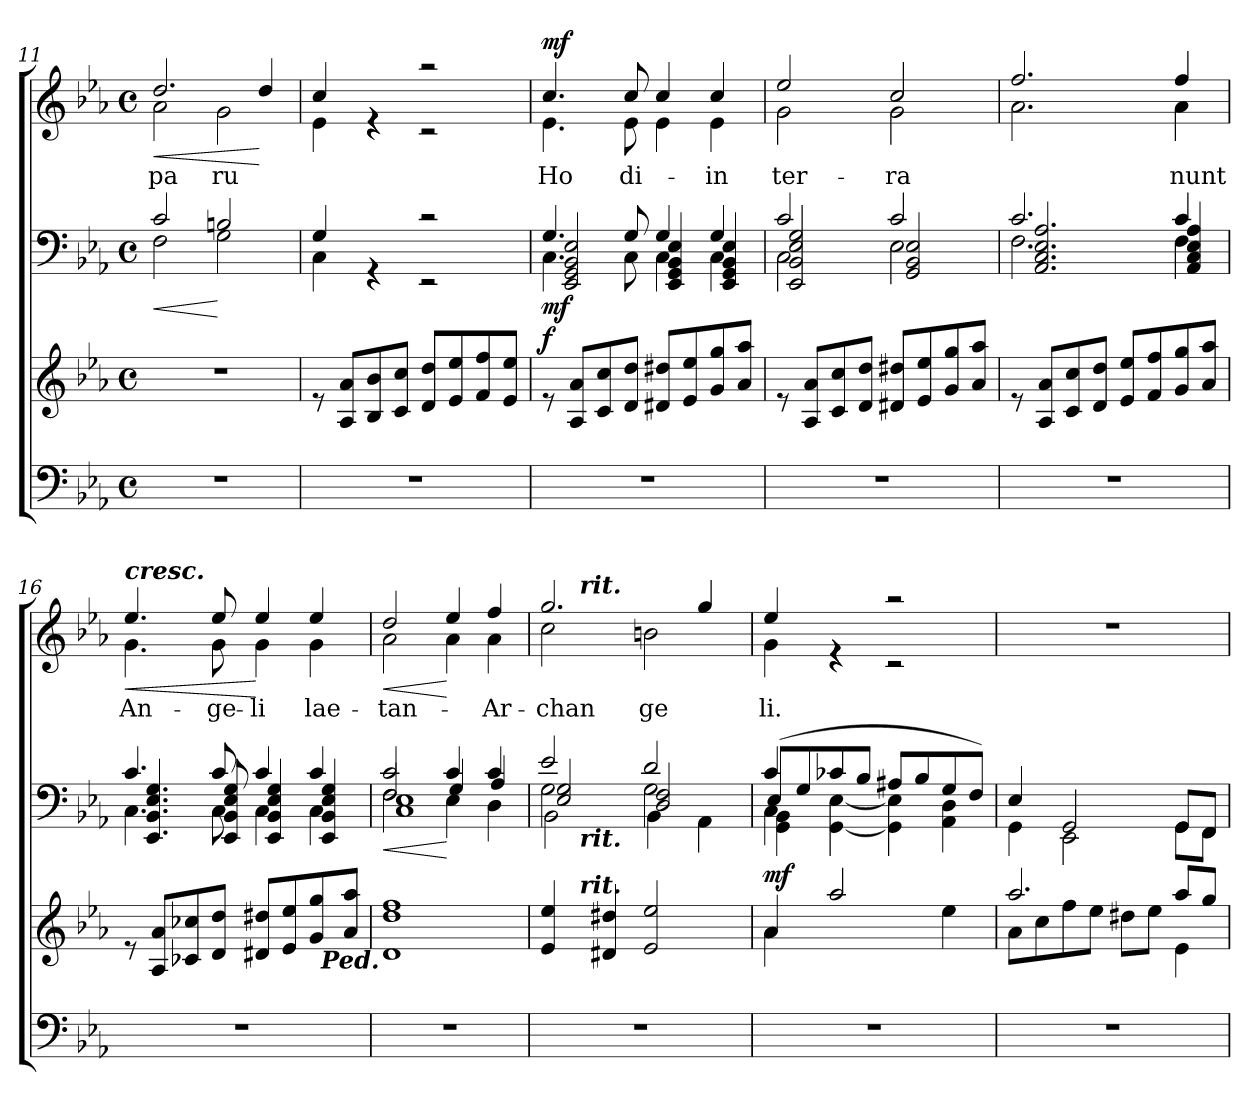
**kern	**kern	**dynam	**kern	**dynam	**kern	**text	**dynam
*part4	*part3	*part3	*part2	*part2	*part1	*part1	*part1
*staff4	*staff3	*staff3	*staff2	*staff2	*staff1	*staff1	*staff1
*clefF4	*clefG2	*	*clefF4	*	*clefG2	*	*
*k[b-e-a-]	*k[b-e-a-]	*	*k[b-e-a-]	*	*k[b-e-a-]	*	*
*E-:	*E-:	*	*E-:	*	*E-:	*	*
*M4/4	*M4/4	*	*M4/4	*	*M4/4	*	*
*met(c)	*met(c)	*	*met(c)	*	*met(c)	*	*
=11	=11	=11	=11	=11	=11	=11	=11
!	!	!	!	!LO:HP:b	!	!LO:LY:b	!LO:HP:b
*	*	*	*^	*	*^	*	*
1r	1r	.	2c/	2F\	<	2.dd/	2a-\	-pa	<
!	!	!	!	!	!	!	!	!LO:LY:b	!
.	.	.	2Bn/	2G\	[	.	2g\	ru	.
.	.	.	.	.	.	4dd/	.	.	[
=12	=12	=12	=12	=12	=12	=12	=12	=12	=12
!	!	!	!	!	!	!	!	!LO:LY:b	!
1r	8re	.	4G/	4C\	.	4cc/	4e-\	.	.
.	8A-/ 8a-/L	.	.	.	.	.	.	.	.
.	8B-/ 8b-/	.	4rGG	4rGG	.	4re	4re	.	.
.	8c/ 8cc/J	.	.	.	.	.	.	.	.
.	8d/ 8dd/L	.	2rc	2rEE	.	2raa	2rc	.	.
.	8e-/ 8ee-/	.	.	.	.	.	.	.	.
.	8f/ 8ff/	.	.	.	.	.	.	.	.
.	8e-/ 8ee-/J	.	.	.	.	.	.	.	.
!!LO:LB:g=z	!!
=13	=13	=13	=13	=13	=13	=13	=13	=13	=13
*	*	*	*	*^	*	*	*	*	*
!	!	!LO:DY:a	!	!	!	!LO:DY:b	!	!	!LO:LY:b	!LO:DY:a
1r	8re	f	4.G/	4.C\	2EE-/ 2GG/ 2BB-/ 2E-/	mf	4.cc/	4.e-\	Ho	mf
.	8A-/ 8a-/L	.	.	.	.	.	.	.	.	.
.	8c/ 8cc/	.	.	.	.	.	.	.	.	.
!	!	!	!	!	!	!	!	!	!LO:LY:b	!
.	8d/ 8dd/J	.	8G/	8C\	.	.	8cc/	8e-\	di-	.
!	!	!	!	!	!	!	!	!	!LO:LY:b	!
.	8d#X/ 8dd#X/L	.	4G/	4C\	4EE-/ 4GG/ 4BB-/ 4E-/	.	4cc/	4e-\	.	.
.	8e-/ 8ee-/	.	.	.	.	.	.	.	.	.
!	!	!	!	!	!	!	!	!	!LO:LY:b	!
.	8g/ 8gg/	.	4G/	4C\	4EE-/ 4GG/ 4BB-/ 4E-/	.	4cc/	4e-\	in	.
.	8a-/ 8aa-/J	.	.	.	.	.	.	.	.	.
=14	=14	=14	=14	=14	=14	=14	=14	=14	=14	=14
!	!	!	!	!	!	!	!	!	!LO:LY:b	!
1r	8re	.	2c/	2C\	2EE-/ 2BB-/ 2E-/ 2G/	.	2ee-/	2g\	ter-	.
.	8A-/ 8a-/L	.	.	.	.	.	.	.	.	.
.	8c/ 8cc/	.	.	.	.	.	.	.	.	.
.	8d/ 8dd/J	.	.	.	.	.	.	.	.	.
!	!	!	!	!	!	!	!	!	!LO:LY:b	!
.	8d#X/ 8dd#X/L	.	2c/	2E-\	2GG/ 2BB-/ 2E-/	.	2cc/	2g\	-ra	.
.	8e-/ 8ee-/	.	.	.	.	.	.	.	.	.
.	8g/ 8gg/	.	.	.	.	.	.	.	.	.
.	8a-/ 8aa-/J	.	.	.	.	.	.	.	.	.
=15	=15	=15	=15	=15	=15	=15	=15	=15	=15	=15
!	!	!	!	!	!	!	!	!	!LO:LY:b	!
1r	8re	.	2.c/	2.F\	2.AA-/ 2.C/ 2.E-/ 2.A-/	.	2.ff/	2.a-\	.	.
.	8A-/ 8a-/L	.	.	.	.	.	.	.	.	.
.	8c/ 8cc/	.	.	.	.	.	.	.	.	.
.	8d/ 8dd/J	.	.	.	.	.	.	.	.	.
.	8e-/ 8ee-/L	.	.	.	.	.	.	.	.	.
.	8f/ 8ff/	.	.	.	.	.	.	.	.	.
!	!	!	!	!	!	!	!	!	!LO:LY:b	!
.	8g/ 8gg/	.	4c/	4F\	4AA-/ 4C/ 4E-/ 4A-/	.	4ff/	4a-\	-nunt	.
.	8a-/ 8aa-/J	.	.	.	.	.	.	.	.	.
!!LO:PB:g=z	!!
=16	=16	=16	=16	=16	=16	=16	=16	=16	=16	=16
!	!	!	!	!	!	!	!LO:TX:a:Bi:t=cresc.	!	!	!
!	!	!	!	!	!	!	!	!	!LO:LY:b	!LO:HP:b
*	*^	*	*	*	*	*	*	*	*	*
1r	8re	2ryy	.	4.c/	4.C\	4.EE-/ 4.BB-/ 4.E-/ 4.G/	.	4.ee-/	4.g\	-An-	<
.	8A-/ 8a-/L	.	.	.	.	.	.	.	.	.	.
.	8c-X/ 8cc-X/	.	.	.	.	.	.	.	.	.	.
!	!	!	!	!	!	!	!	!	!	!LO:LY:b	!
.	8d/ 8dd/J	.	.	8c/	8C\	8EE-/ 8BB-/ 8E-/ 8G/	.	8ee-/	8g\	-ge-	.
!	!	!	!	!	!	!	!	!	!	!LO:LY:b	!
.	8d#X/ 8dd#X/L	4ryy	.	4c/	4C\	4EE-/ 4BB-/ 4E-/ 4G/	.	4ee-/	4g\	-li	[
.	8e-/ 8ee-/	.	.	.	.	.	.	.	.	.	.
!	!	!	!	!	!	!	!	!	!	!LO:LY:b	!
.	8g/ 8gg/	32ryy	.	4c/	4C\	4EE-/ 4BB-/ 4E-/ 4G/	.	4ee-/	4g\	lae-	.
!	!	!LO:TX:b:Bi:t=Ped.	!	!	!	!	!	!	!	!	!
.	.	8..ryy	.	.	.	.	.	.	.	.	.
.	8a-/ 8aa-/J	.	.	.	.	.	.	.	.	.	.
*	*	*	*	*v	*v	*v	*	*	*	*	*
=17	=17	=17	=17	=17	=17	=17	=17	=17	=17
!	!	!	!	!	!LO:HP:b	!	!	!LO:LY:b	!LO:HP:b
*	*	*	*	*^	*	*	*	*	*
*	*	*	*	*	*^	*	*	*	*	*
*	*v	*v	*	*	*	*^	*	*	*	*	*
1r	1d 1dd 1ff	.	2c/	2F\	2F/	1C 1E-	<	2dd/	2a-\	tan-	<
!	!	!	!	!	!	!	!	!	!	!LO:LY:b	!
.	.	.	4c/	4E-\	4G/	.	[	4ee-/	4a-\	.	[
!	!	!	!	!	!	!	!	!	!	!LO:LY:b	!
.	.	.	4c/	4D\	4A-/	.	.	4ff/	4a-\	Ar-	.
*	*	*	*v	*v	*v	*v	*	*	*	*	*
*	*	*	*	*	*v	*v	*	*
=18	=18	=18	=18	=18	=18	=18	=18
*	*	*	*	*	*MM88	*	*
*	*	*	*^	*	*^	*	*
*	*	*	*	*^	*	*	*	*	*
*	*	*	*	*	*^	*	*	*	*	*
!	!	!	!	!	!	!	!	!	!	!LO:LY:b	!
*	*^	*	*	*	*	*^	*	*	*^	*	*
1r	4e-/ 4ee-/	8ryy	.	2e-/	2G\	2E-/ 2G/	2BB-\	8ryy	.	2.gg/	2cc\	8ryy	-chan	.
.	.	32ryy	.	.	.	.	.	32ryy	.	.	.	32ryy	.	.
!	!	!	!	!	!	!	!	!	!	!	!	!LO:TX:a:Bi:t=rit.	!	!
!	!	!	!	!	!	!	!	!LO:TX:b:Bi:t=rit.	!	!	!	!	!	!
!	!	!LO:TX:a:Bi:t=rit.	!	!	!	!	!	!	!	!	!	!	!	!
.	.	2ryy	.	.	.	.	.	2ryy	.	.	.	2ryy	.	.
.	4d#X/ 4dd#X/	.	.	.	.	.	.	.	.	.	.	.	.	.
!	!	!	!	!	!	!	!	!	!	!	!	!	!LO:LY:b	!
.	2e-/ 2ee-/	.	.	2d/	2G\	2D/ 2F/	4BB-\	.	.	.	2bn\	.	ge	.
.	.	4ryy	.	.	.	.	.	4ryy	.	.	.	4ryy	.	.
.	.	.	.	.	.	.	4AA-\	.	.	4gg/	.	.	.	.
.	.	16.ryy	.	.	.	.	.	16.ryy	.	.	.	16.ryy	.	.
*	*	*	*	*v	*v	*v	*v	*v	*	*	*	*	*	*
*	*	*	*	*	*	*v	*v	*v	*	*
=19	=19	=19	=19	=19	=19	=19	=19	=19
*	*	*	*	*	*	*MM95	*	*
*	*	*	*	*^	*	*^	*	*
*	*	*	*	*	*^	*	*	*^	*	*
*	*	*	*	*	*	*^	*	*	*	*	*	*
*	*	*	*	*	*	*	*^	*	*	*	*	*	*
!	!	!	!LO:DY:a	!	!	!	!	!	!	!	!	!	!LO:LY:b	!
*	*	*	*	*	*	*	*v	*v	*	*	*	*	*	*
*	*	*	*	*	*	*	*	*	*	*v	*v	*	*
1r	4a-/	4a-\	mf	4c/	4C\	(<8E-/L	4GG\ 4BB-\	.	4ee-/	4g\	li.	.
.	.	.	.	.	.	8G/	.	.	.	.	.	.
.	2aa-/	2.ryy	.	2.ryy	2.ryy	8c-X/	[>4GG\ [>4E-\	.	4re	4re	.	.
.	.	.	.	.	.	8B-/J	.	.	.	.	.	.
.	.	.	.	.	.	8A#X/L	4GG\] 4E-\]	.	2raa	2rc	.	.
.	.	.	.	.	.	8B-/	.	.	.	.	.	.
.	4ee-\	.	.	.	.	8G/	4AA-\ 4D\	.	.	.	.	.
.	.	.	.	.	.	8F/J)	.	.	.	.	.	.
*	*	*	*	*	*v	*v	*v	*	*	*	*	*
*	*	*	*	*	*	*	*v	*v	*	*
!!LO:LB:g=z
=20	=20	=20	=20	=20	=20	=20	=20	=20	=20
1r	2.aa-/	8a-\L	.	4E-/	4GG\	.	1r	.	.
.	.	8cc\	.	.	.	.	.	.	.
.	.	8ff\	.	2GG/	2EE-\	.	.	.	.
.	.	8ee-\J	.	.	.	.	.	.	.
.	.	8dd#X\L	.	.	.	.	.	.	.
.	.	8ee-\J	.	.	.	.	.	.	.
.	8aa-/L	4e-\	.	8GG/L	8GG\L	.	.	.	.
.	8gg/J	.	.	8FF/J	8FF\J	.	.	.	.
*	*v	*v	*	*	*	*	*	*	*
*	*	*	*v	*v	*	*	*	*
=	=	=	=	=	=	=	=
*-	*-	*-	*-	*-	*-	*-	*-
